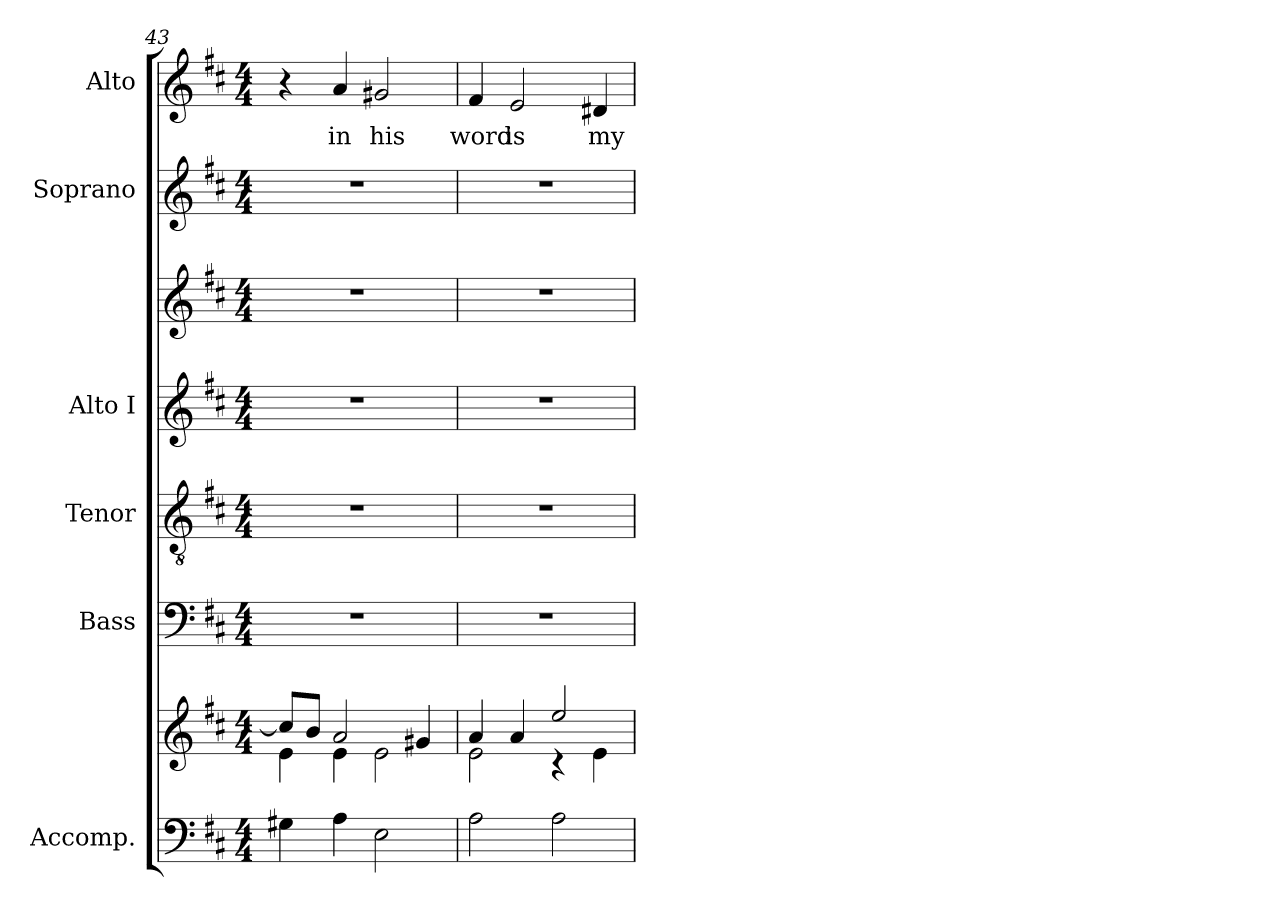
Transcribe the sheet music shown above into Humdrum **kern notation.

**kern	**kern	**kern	**kern	**kern	**kern	**kern	**kern	**text
*part6	*part6	*part5	*part4	*part3	*part3	*part2	*part1	*part1
*staff8	*staff7	*staff6	*staff5	*staff4	*staff3	*staff2	*staff1	*staff1
*I"Accomp.	*	*I"Bass	*I"Tenor	*I"Alto I	*	*I"Soprano	*I"Alto	*
*	*	*I'B	*I'T	*I'A	*	*I'S	*I'A	*
*clefF4	*clefG2	*clefF4	*clefGv2	*clefG2	*clefG2	*clefG2	*clefG2	*
*k[f#c#]	*k[f#c#]	*k[f#c#]	*k[f#c#]	*k[f#c#]	*k[f#c#]	*k[f#c#]	*k[f#c#]	*
*D:	*D:	*D:	*D:	*D:	*D:	*D:	*D:	*
*M4/4	*M4/4	*M4/4	*M4/4	*M4/4	*M4/4	*M4/4	*M4/4	*
=43	=43	=43	=43	=43	=43	=43	=43	=43
*^	*^	*	*	*	*	*	*	*
1ryy	4G#X\	8cc#/L]	4e\	1r	1r	1r	1r	1r	4r	.
.	.	8b/J	.	.	.	.	.	.	.	.
!	!	!	!	!	!	!	!	!	!	!LO:LY:b
.	4A\	2a/	4e\	.	.	.	.	.	4a	in
!	!	!	!	!	!	!	!	!	!	!LO:LY:b
.	2E\	.	2e\	.	.	.	.	.	2g#X	his
.	.	4g#X/	.	.	.	.	.	.	.	.
!!LO:LB:g=z
=44	=44	=44	=44	=44	=44	=44	=44	=44	=44	=44
!	!	!	!	!	!	!	!	!	!	!LO:LY:b
1ryy	2A\	4a/	2e\	1r	1r	1r	1r	1r	4f#	word
!	!	!	!	!	!	!	!	!	!	!LO:LY:b
.	.	4a/	.	.	.	.	.	.	2e	is
.	2A\	2ee/	4r	.	.	.	.	.	.	.
!	!	!	!	!	!	!	!	!	!	!LO:LY:b
.	.	.	4e\	.	.	.	.	.	4d#X	my
*v	*v	*	*	*	*	*	*	*	*	*
*	*v	*v	*	*	*	*	*	*	*
=	=	=	=	=	=	=	=	=
*-	*-	*-	*-	*-	*-	*-	*-	*-
